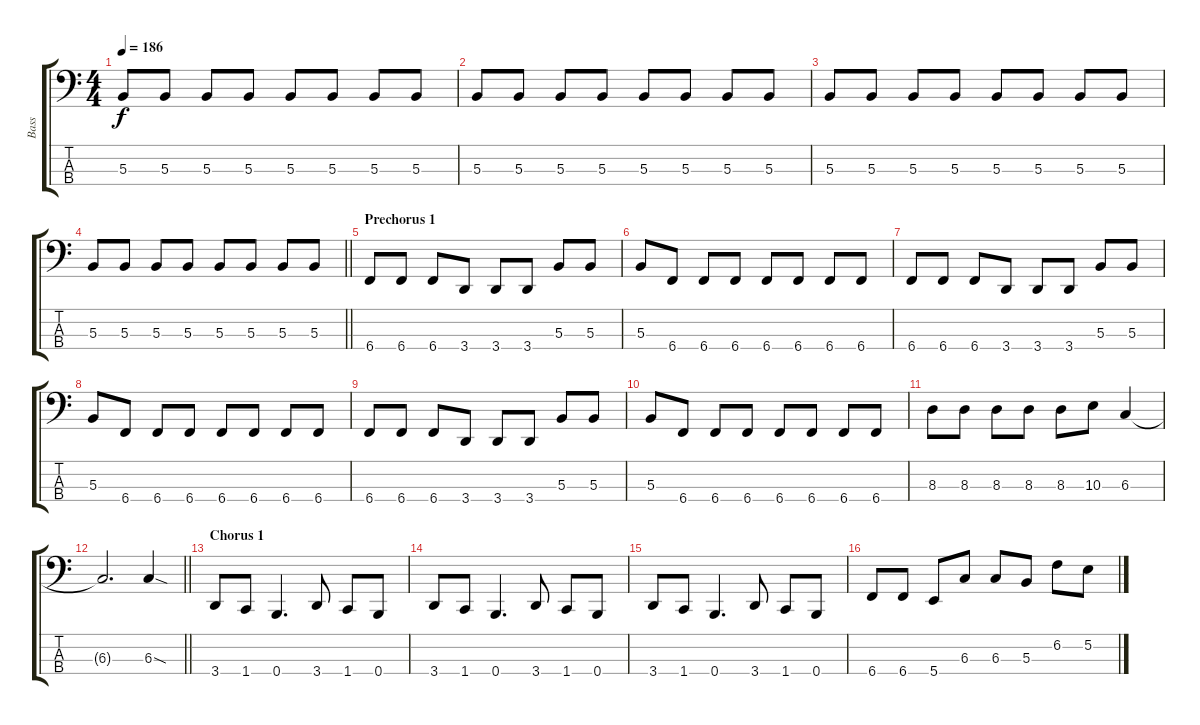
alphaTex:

\track ("Bass" "Bass") {instrument electricbassfinger}
\staff {score tabs}
\tuning (E2 B1 Gb1 B0) {hide}
\ts (4 4)
\tempo 186
\clef f4
\ks c
5.3.8{dy f} 5.3.8 5.3.8 5.3.8 5.3.8 5.3.8 5.3.8 5.3.8 |
5.3.8 5.3.8 5.3.8 5.3.8 5.3.8 5.3.8 5.3.8 5.3.8 |
5.3.8 5.3.8 5.3.8 5.3.8 5.3.8 5.3.8 5.3.8 5.3.8 |
\barLineRight lightlight
5.3.8 5.3.8 5.3.8 5.3.8 5.3.8 5.3.8 5.3.8 5.3.8 |
\section ("" "Prechorus 1")
6.4.8 6.4.8 6.4.8 3.4.8 3.4.8 3.4.8 5.3.8 5.3.8 |
5.3.8 6.4.8 6.4.8 6.4.8 6.4.8 6.4.8 6.4.8 6.4.8 |
6.4.8 6.4.8 6.4.8 3.4.8 3.4.8 3.4.8 5.3.8 5.3.8 |
5.3.8 6.4.8 6.4.8 6.4.8 6.4.8 6.4.8 6.4.8 6.4.8 |
6.4.8 6.4.8 6.4.8 3.4.8 3.4.8 3.4.8 5.3.8 5.3.8 |
5.3.8 6.4.8 6.4.8 6.4.8 6.4.8 6.4.8 6.4.8 6.4.8 |
8.3.8 8.3.8 8.3.8 8.3.8 8.3.8 10.3.8 6.3.4 |
\barLineRight lightlight
6.3{t}.2{d} 6.3{sod}.4 |
\section ("" "Chorus 1")
3.4.8 1.4.8 0.4.4{d} 3.4.8 1.4.8 0.4.8 |
3.4.8 1.4.8 0.4.4{d} 3.4.8 1.4.8 0.4.8 |
3.4.8 1.4.8 0.4.4{d} 3.4.8 1.4.8 0.4.8 |
6.4.8 6.4.8 5.4.8 6.3.8 6.3.8 5.3.8 6.2.8 5.2.8
